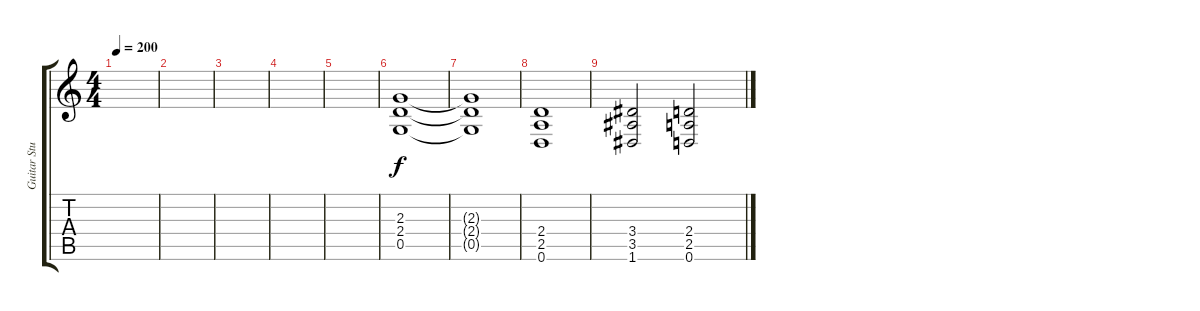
\track ("Guitar Studio" "Guitar Stu") {instrument distortionguitar}
\staff {score tabs}
\tuning (D4 A3 F3 C3 G2 D2) {hide}
\ts (4 4)
\tempo 200
\clef g2
\ks c
|
|
|
|
|
(2.3 2.4 0.5).1 |
(2.3{t} 2.4{t} 0.5{t}).1 |
(2.4 2.5 0.6).1 |
(3.4 3.5 1.6).2 (2.4 2.5 0.6).2
